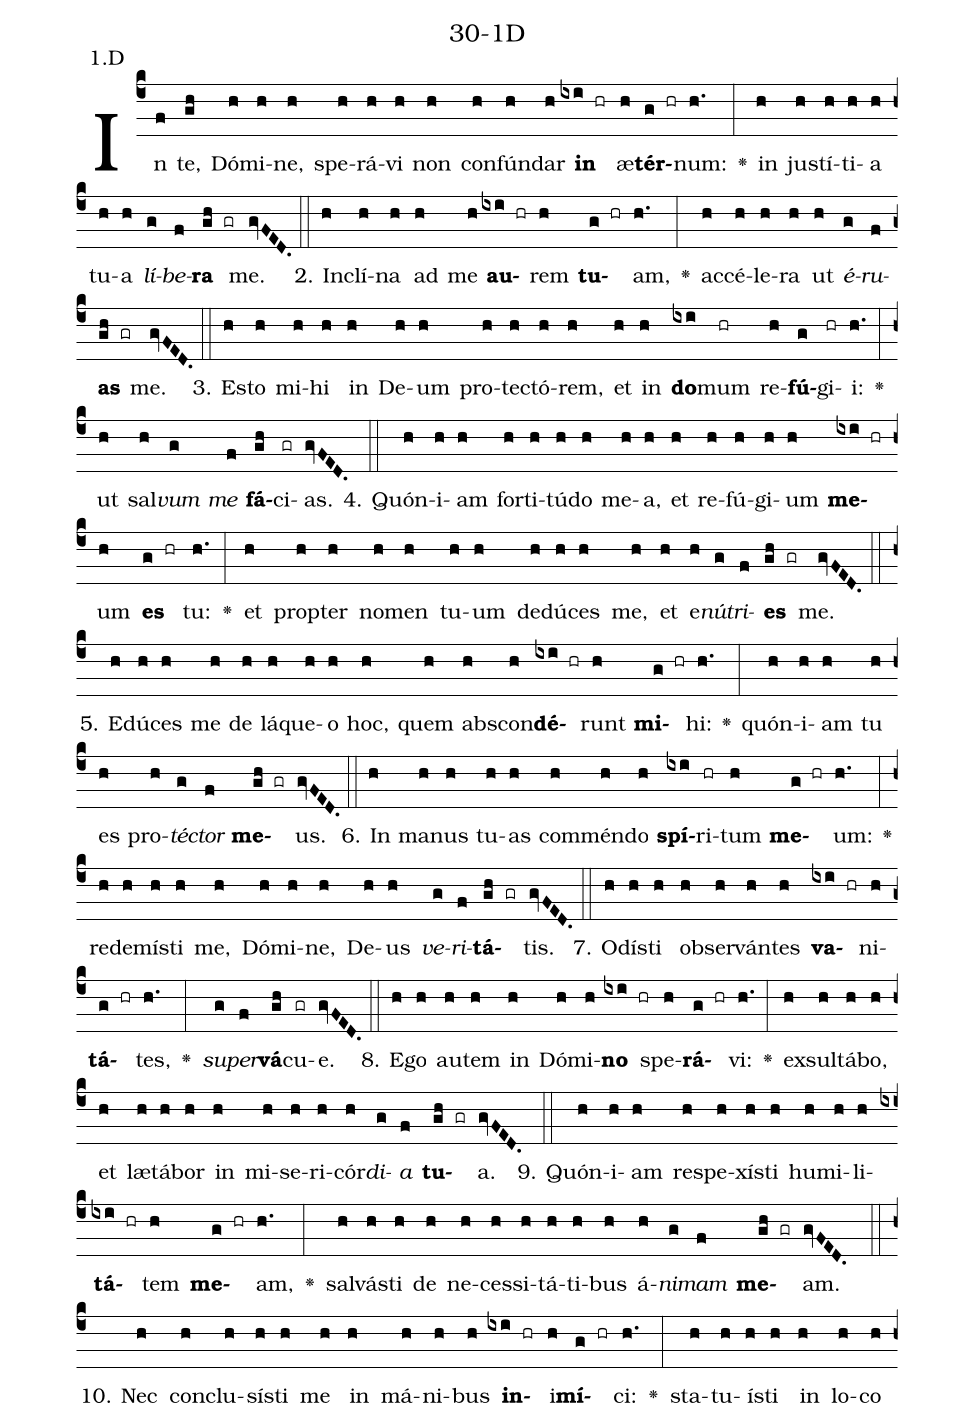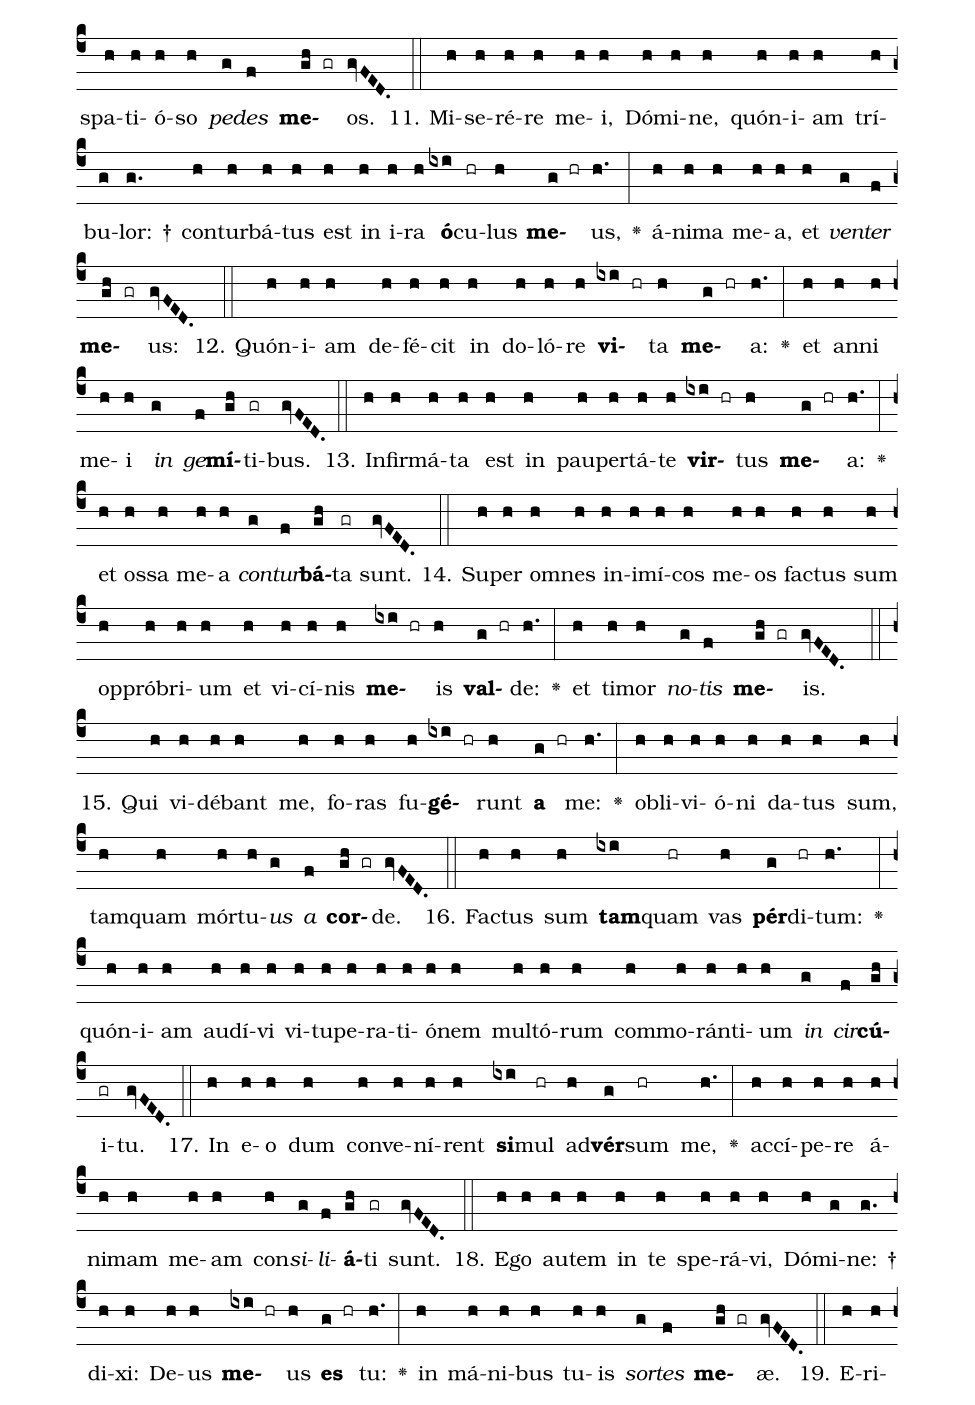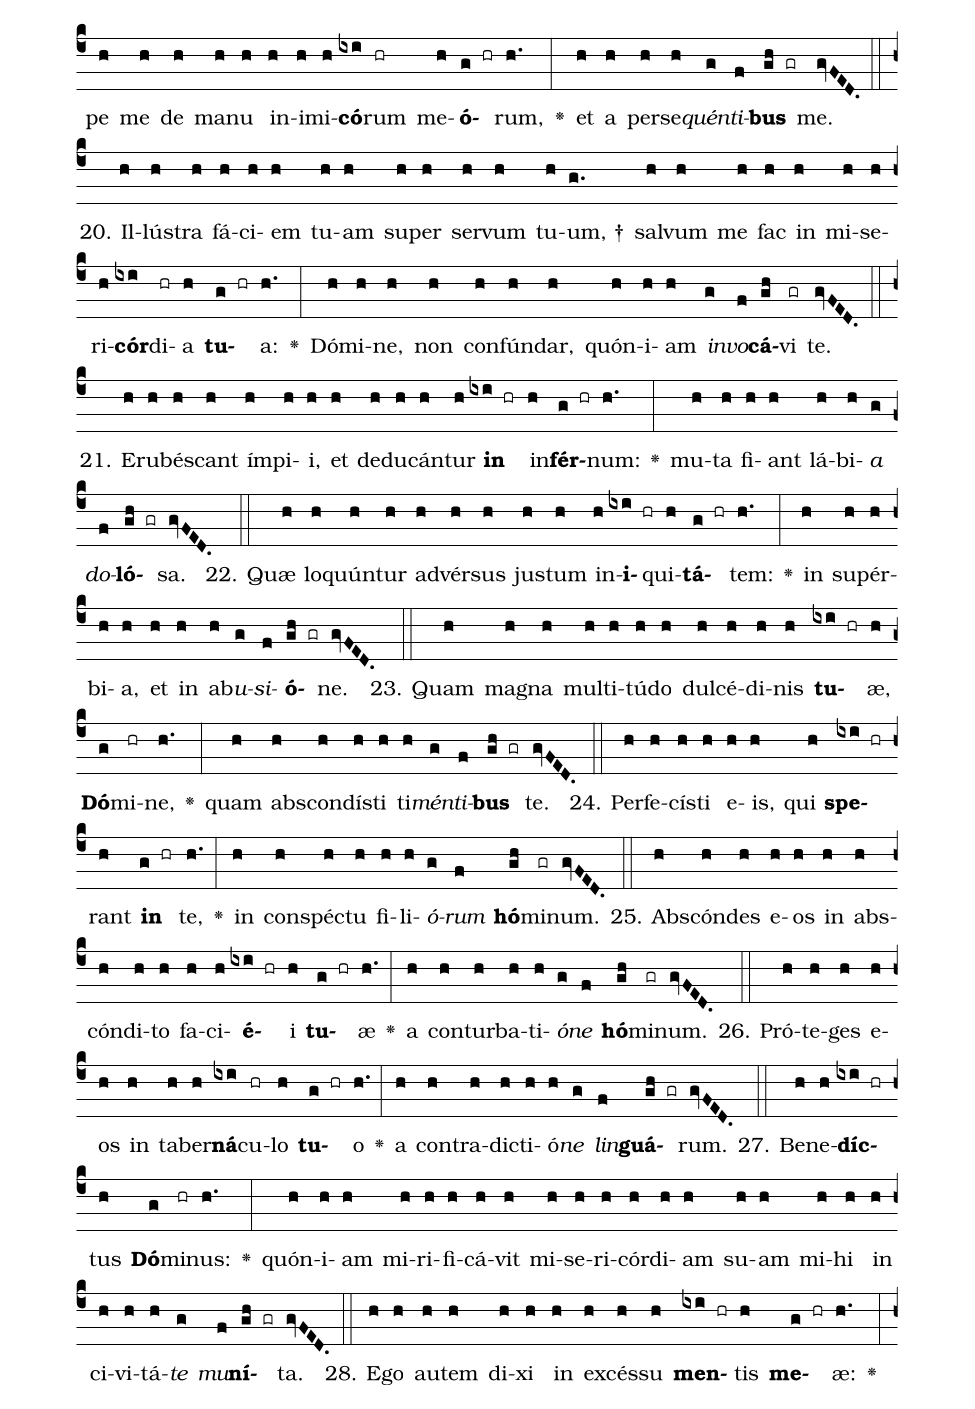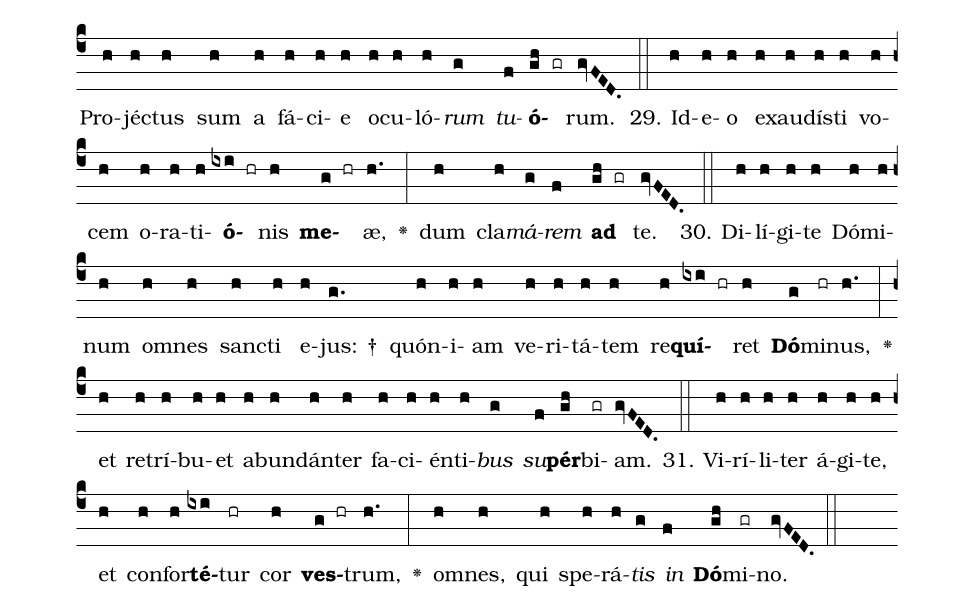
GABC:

name: 30-1D;
annotation: 1.D;
%%
(c4)In(f) te,(gh) Dó(h)mi(h)ne,(h) spe(h)rá(h)vi(h) non(h) con(h)fún(h)dar(h) <b>in</b>(ixi hr) æ(h)<b>tér</b>(g hr)num:(h.) <v>\greheightstar</v>(:) in(h) jus(h)tí(h)ti(h)a(h) tu(h)a(h) <i>lí</i>(g)<i>be</i>(f)<b>ra</b>(gh gr) me.(gvFED.) (::)
2. In(h)clí(h)na(h) ad(h) me(h) <b>au</b>(ixi hr)rem(h) <b>tu</b>(g hr)am,(h.) <v>\greheightstar</v>(:) ac(h)cé(h)le(h)ra(h) ut(h) <i>é</i>(g)<i>ru</i>(f)<b>as</b>(gh gr) me.(gvFED.) (::)
3. Es(h)to(h) mi(h)hi(h) in(h) De(h)um(h) pro(h)tec(h)tó(h)rem,(h) et(h) in(h) <b>do</b>(ixi)mum(hr) re(h)<b>fú</b>(g)gi(hr)i:(h.) <v>\greheightstar</v>(:) ut(h) sal(h)<i>vum</i>(g) <i>me</i>(f) <b>fá</b>(gh)ci(gr)as.(gvFED.) (::)
4. Quón(h)i(h)am(h) for(h)ti(h)tú(h)do(h) me(h)a,(h) et(h) re(h)fú(h)gi(h)um(h) <b>me</b>(ixi hr)um(h) <b>es</b>(g hr) tu:(h.) <v>\greheightstar</v>(:) et(h) prop(h)ter(h) no(h)men(h) tu(h)um(h) de(h)dú(h)ces(h) me,(h) et(h) e(h)<i>nú</i>(g)<i>tri</i>(f)<b>es</b>(gh gr) me.(gvFED.) (::)
5. E(h)dú(h)ces(h) me(h) de(h) lá(h)que(h)o(h) hoc,(h) quem(h) abs(h)con(h)<b>dé</b>(ixi hr)runt(h) <b>mi</b>(g hr)hi:(h.) <v>\greheightstar</v>(:) quón(h)i(h)am(h) tu(h) es(h) pro(h)<i>téc</i>(g)<i>tor</i>(f) <b>me</b>(gh gr)us.(gvFED.) (::)
6. In(h) ma(h)nus(h) tu(h)as(h) com(h)mén(h)do(h) <b>spí</b>(ixi)ri(hr)tum(h) <b>me</b>(g hr)um:(h.) <v>\greheightstar</v>(:) red(h)e(h)mís(h)ti(h) me,(h) Dó(h)mi(h)ne,(h) De(h)us(h) <i>ve</i>(g)<i>ri</i>(f)<b>tá</b>(gh gr)tis.(gvFED.) (::)
7. O(h)dís(h)ti(h) ob(h)ser(h)ván(h)tes(h) <b>va</b>(ixi hr)ni(h)<b>tá</b>(g hr)tes,(h.) <v>\greheightstar</v>(:) <i>su</i>(g)<i>per</i>(f)<b>vá</b>(gh)cu(gr)e.(gvFED.) (::)
8. E(h)go(h) au(h)tem(h) in(h) Dó(h)mi(h)<b>no</b>(ixi hr) spe(h)<b>rá</b>(g hr)vi:(h.) <v>\greheightstar</v>(:) ex(h)sul(h)tá(h)bo,(h) et(h) læ(h)tá(h)bor(h) in(h) mi(h)se(h)ri(h)cór(h)<i>di</i>(g)<i>a</i>(f) <b>tu</b>(gh gr)a.(gvFED.) (::)
9. Quón(h)i(h)am(h) re(h)spe(h)xís(h)ti(h) hu(h)mi(h)li(h)<b>tá</b>(ixi hr)tem(h) <b>me</b>(g hr)am,(h.) <v>\greheightstar</v>(:) sal(h)vás(h)ti(h) de(h) ne(h)ces(h)si(h)tá(h)ti(h)bus(h) á(h)<i>ni</i>(g)<i>mam</i>(f) <b>me</b>(gh gr)am.(gvFED.) (::)
10. Nec(h) con(h)clu(h)sís(h)ti(h) me(h) in(h) má(h)ni(h)bus(h) <b>in</b>(ixi hr)i(h)<b>mí</b>(g hr)ci:(h.) <v>\greheightstar</v>(:) sta(h)tu(h)ís(h)ti(h) in(h) lo(h)co(h) spa(h)ti(h)ó(h)so(h) <i>pe</i>(g)<i>des</i>(f) <b>me</b>(gh gr)os.(gvFED.) (::)
11. Mi(h)se(h)ré(h)re(h) me(h)i,(h) Dó(h)mi(h)ne,(h) quón(h)i(h)am(h) trí(h)bu(g)lor: †(g.) con(h)tur(h)bá(h)tus(h) est(h) in(h) i(h)ra(h) <b>ó</b>(ixi)cu(hr)lus(h) <b>me</b>(g hr)us,(h.) <v>\greheightstar</v>(:) á(h)ni(h)ma(h) me(h)a,(h) et(h) <i>ven</i>(g)<i>ter</i>(f) <b>me</b>(gh gr)us:(gvFED.) (::)
12. Quón(h)i(h)am(h) de(h)fé(h)cit(h) in(h) do(h)ló(h)re(h) <b>vi</b>(ixi hr)ta(h) <b>me</b>(g hr)a:(h.) <v>\greheightstar</v>(:) et(h) an(h)ni(h) me(h)i(h) <i>in</i>(g) <i>ge</i>(f)<b>mí</b>(gh)ti(gr)bus.(gvFED.) (::)
13. In(h)fir(h)má(h)ta(h) est(h) in(h) pau(h)per(h)tá(h)te(h) <b>vir</b>(ixi hr)tus(h) <b>me</b>(g hr)a:(h.) <v>\greheightstar</v>(:) et(h) os(h)sa(h) me(h)a(h) <i>con</i>(g)<i>tur</i>(f)<b>bá</b>(gh)ta(gr) sunt.(gvFED.) (::)
14. Su(h)per(h) om(h)nes(h) in(h)i(h)mí(h)cos(h) me(h)os(h) fac(h)tus(h) sum(h) op(h)pró(h)bri(h)um(h) et(h) vi(h)cí(h)nis(h) <b>me</b>(ixi hr)is(h) <b>val</b>(g hr)de:(h.) <v>\greheightstar</v>(:) et(h) ti(h)mor(h) <i>no</i>(g)<i>tis</i>(f) <b>me</b>(gh gr)is.(gvFED.) (::)
15. Qui(h) vi(h)dé(h)bant(h) me,(h) fo(h)ras(h) fu(h)<b>gé</b>(ixi hr)runt(h) <b>a</b>(g hr) me:(h.) <v>\greheightstar</v>(:) ob(h)li(h)vi(h)ó(h)ni(h) da(h)tus(h) sum,(h) tam(h)quam(h) mór(h)tu(h)<i>us</i>(g) <i>a</i>(f) <b>cor</b>(gh gr)de.(gvFED.) (::)
16. Fac(h)tus(h) sum(h) <b>tam</b>(ixi)quam(hr) vas(h) <b>pér</b>(g)di(hr)tum:(h.) <v>\greheightstar</v>(:) quón(h)i(h)am(h) au(h)dí(h)vi(h) vi(h)tu(h)pe(h)ra(h)ti(h)ó(h)nem(h) mul(h)tó(h)rum(h) com(h)mo(h)rán(h)ti(h)um(h) <i>in</i>(g) <i>cir</i>(f)<b>cú</b>(gh)i(gr)tu.(gvFED.) (::)
17. In(h) e(h)o(h) dum(h) con(h)ve(h)ní(h)rent(h) <b>si</b>(ixi)mul(hr) ad(h)<b>vér</b>(g)sum(hr) me,(h.) <v>\greheightstar</v>(:) ac(h)cí(h)pe(h)re(h) á(h)ni(h)mam(h) me(h)am(h) con(h)<i>si</i>(g)<i>li</i>(f)<b>á</b>(gh)ti(gr) sunt.(gvFED.) (::)
18. E(h)go(h) au(h)tem(h) in(h) te(h) spe(h)rá(h)vi,(h) Dó(h)mi(g)ne: †(g.) di(h)xi:(h) De(h)us(h) <b>me</b>(ixi hr)us(h) <b>es</b>(g hr) tu:(h.) <v>\greheightstar</v>(:) in(h) má(h)ni(h)bus(h) tu(h)is(h) <i>sor</i>(g)<i>tes</i>(f) <b>me</b>(gh gr)æ.(gvFED.) (::)
19. E(h)ri(h)pe(h) me(h) de(h) ma(h)nu(h) in(h)i(h)mi(h)<b>có</b>(ixi)rum(hr) me(h)<b>ó</b>(g hr)rum,(h.) <v>\greheightstar</v>(:) et(h) a(h) per(h)se(h)<i>quén</i>(g)<i>ti</i>(f)<b>bus</b>(gh gr) me.(gvFED.) (::)
20. Il(h)lús(h)tra(h) fá(h)ci(h)em(h) tu(h)am(h) su(h)per(h) ser(h)vum(h) tu(h)um, †(g.) sal(h)vum(h) me(h) fac(h) in(h) mi(h)se(h)ri(h)<b>cór</b>(ixi)di(hr)a(h) <b>tu</b>(g hr)a:(h.) <v>\greheightstar</v>(:) Dó(h)mi(h)ne,(h) non(h) con(h)fún(h)dar,(h) quón(h)i(h)am(h) <i>in</i>(g)<i>vo</i>(f)<b>cá</b>(gh)vi(gr) te.(gvFED.) (::)
21. E(h)ru(h)bés(h)cant(h) ím(h)pi(h)i,(h) et(h) de(h)du(h)cán(h)tur(h) <b>in</b>(ixi hr) in(h)<b>fér</b>(g hr)num:(h.) <v>\greheightstar</v>(:) mu(h)ta(h) fi(h)ant(h) lá(h)bi(h)<i>a</i>(g) <i>do</i>(f)<b>ló</b>(gh gr)sa.(gvFED.) (::)
22. Quæ(h) lo(h)quún(h)tur(h) ad(h)vér(h)sus(h) jus(h)tum(h) in(h)<b>i</b>(ixi hr)qui(h)<b>tá</b>(g hr)tem:(h.) <v>\greheightstar</v>(:) in(h) su(h)pér(h)bi(h)a,(h) et(h) in(h) ab(h)<i>u</i>(g)<i>si</i>(f)<b>ó</b>(gh gr)ne.(gvFED.) (::)
23. Quam(h) ma(h)gna(h) mul(h)ti(h)tú(h)do(h) dul(h)cé(h)di(h)nis(h) <b>tu</b>(ixi hr)æ,(h) <b>Dó</b>(g)mi(hr)ne,(h.) <v>\greheightstar</v>(:) quam(h) abs(h)con(h)dís(h)ti(h) ti(h)<i>mén</i>(g)<i>ti</i>(f)<b>bus</b>(gh gr) te.(gvFED.) (::)
24. Per(h)fe(h)cís(h)ti(h) e(h)is,(h) qui(h) <b>spe</b>(ixi hr)rant(h) <b>in</b>(g hr) te,(h.) <v>\greheightstar</v>(:) in(h) con(h)spéc(h)tu(h) fi(h)li(h)<i>ó</i>(g)<i>rum</i>(f) <b>hó</b>(gh)mi(gr)num.(gvFED.) (::)
25. Abs(h)cón(h)des(h) e(h)os(h) in(h) abs(h)cón(h)di(h)to(h) fa(h)ci(h)<b>é</b>(ixi hr)i(h) <b>tu</b>(g hr)æ(h.) <v>\greheightstar</v>(:) a(h) con(h)tur(h)ba(h)ti(h)<i>ó</i>(g)<i>ne</i>(f) <b>hó</b>(gh)mi(gr)num.(gvFED.) (::)
26. Pró(h)te(h)ges(h) e(h)os(h) in(h) ta(h)ber(h)<b>ná</b>(ixi)cu(hr)lo(h) <b>tu</b>(g hr)o(h.) <v>\greheightstar</v>(:) a(h) con(h)tra(h)dic(h)ti(h)ó(h)<i>ne</i>(g) <i>lin</i>(f)<b>guá</b>(gh gr)rum.(gvFED.) (::)
27. Be(h)ne(h)<b>díc</b>(ixi hr)tus(h) <b>Dó</b>(g)mi(hr)nus:(h.) <v>\greheightstar</v>(:) quón(h)i(h)am(h) mi(h)ri(h)fi(h)cá(h)vit(h) mi(h)se(h)ri(h)cór(h)di(h)am(h) su(h)am(h) mi(h)hi(h) in(h) ci(h)vi(h)tá(h)<i>te</i>(g) <i>mu</i>(f)<b>ní</b>(gh gr)ta.(gvFED.) (::)
28. E(h)go(h) au(h)tem(h) di(h)xi(h) in(h) ex(h)cés(h)su(h) <b>men</b>(ixi hr)tis(h) <b>me</b>(g hr)æ:(h.) <v>\greheightstar</v>(:) Pro(h)jéc(h)tus(h) sum(h) a(h) fá(h)ci(h)e(h) o(h)cu(h)ló(h)<i>rum</i>(g) <i>tu</i>(f)<b>ó</b>(gh gr)rum.(gvFED.) (::)
29. Id(h)e(h)o(h) ex(h)au(h)dís(h)ti(h) vo(h)cem(h) o(h)ra(h)ti(h)<b>ó</b>(ixi hr)nis(h) <b>me</b>(g hr)æ,(h.) <v>\greheightstar</v>(:) dum(h) cla(h)<i>má</i>(g)<i>rem</i>(f) <b>ad</b>(gh gr) te.(gvFED.) (::)
30. Di(h)lí(h)gi(h)te(h) Dó(h)mi(h)num(h) om(h)nes(h) sanc(h)ti(h) e(h)jus: †(g.) quón(h)i(h)am(h) ve(h)ri(h)tá(h)tem(h) re(h)<b>quí</b>(ixi hr)ret(h) <b>Dó</b>(g)mi(hr)nus,(h.) <v>\greheightstar</v>(:) et(h) re(h)trí(h)bu(h)et(h) ab(h)un(h)dán(h)ter(h) fa(h)ci(h)én(h)ti(h)<i>bus</i>(g) <i>su</i>(f)<b>pér</b>(gh)bi(gr)am.(gvFED.) (::)
31. Vi(h)rí(h)li(h)ter(h) á(h)gi(h)te,(h) et(h) con(h)for(h)<b>té</b>(ixi)tur(hr) cor(h) <b>ves</b>(g hr)trum,(h.) <v>\greheightstar</v>(:) om(h)nes,(h) qui(h) spe(h)rá(h)<i>tis</i>(g) <i>in</i>(f) <b>Dó</b>(gh)mi(gr)no.(gvFED.) (::)
